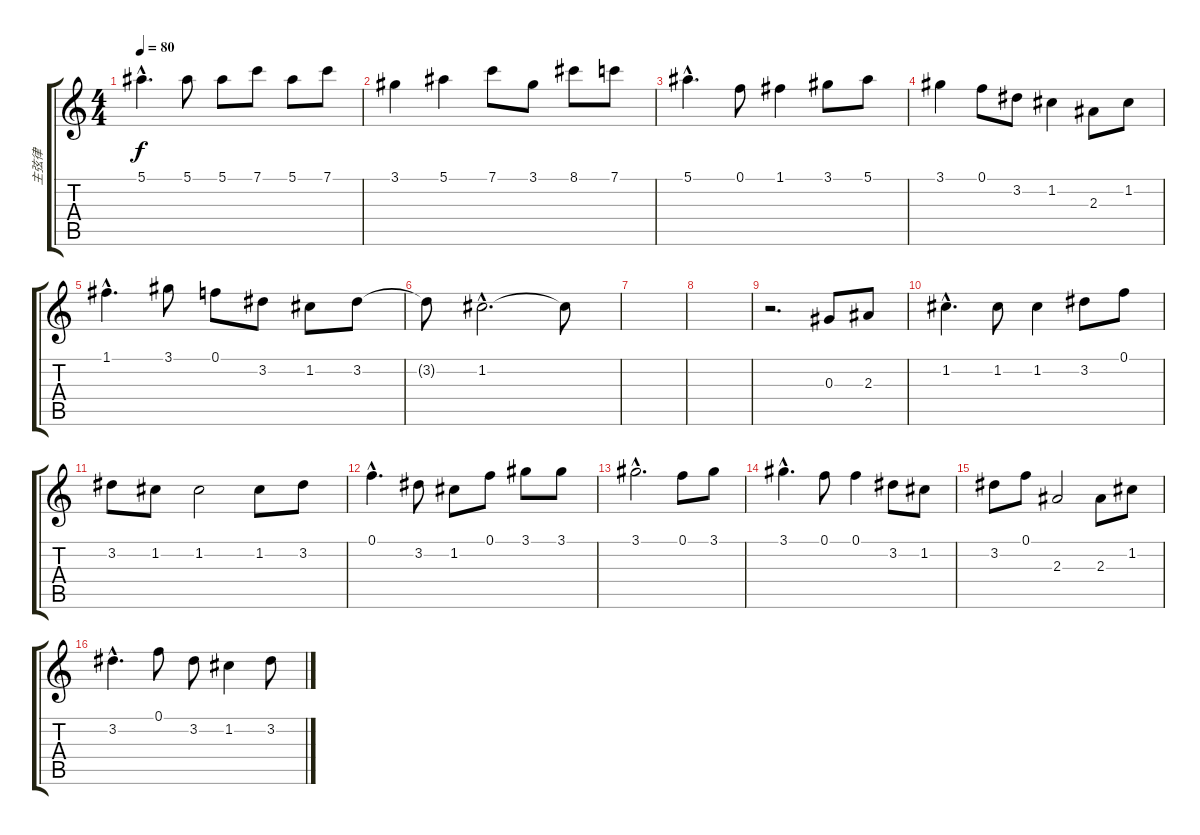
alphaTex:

\track ("主弦律" "主弦律") {instrument piccolo}
\staff {score tabs}
\tuning (F5 C5 Ab4 Eb4 Bb3 F3) {hide}
\ts (4 4)
\tempo 80
\clef g2
\ks c
5.1{hac}.4{d dy f} 5.1.8 5.1.8 7.1.8 5.1.8 7.1.8 |
3.1.4 5.1.4 7.1.8 3.1.8 8.1.8 7.1.8 |
5.1{hac}.4{d} 0.1.8 1.1.4 3.1.8 5.1.8 |
3.1.4 0.1.8 3.2.8 1.2.4 2.3.8 1.2.8 |
1.1{hac}.4{d} 3.1.8 0.1.8 3.2.8 1.2.8 3.2.8 |
3.2{t}.8 1.2{hac}.2{d} 1.2{t}.8 |
|
|
r.2{d} 0.3.8 2.3.8 |
1.2{hac}.4{d} 1.2.8 1.2.4 3.2.8 0.1.8 |
3.2.8 1.2.8 1.2.2 1.2.8 3.2.8 |
0.1{hac}.4{d} 3.2.8 1.2.8 0.1.8 3.1.8 3.1.8 |
3.1{hac}.2{d} 0.1.8 3.1.8 |
3.1{hac}.4{d} 0.1.8 0.1.4 3.2.8 1.2.8 |
3.2.8 0.1.8 2.3.2 2.3.8 1.2.8 |
3.2{hac}.4{d} 0.1.8 3.2.8 1.2.4 3.2.8
